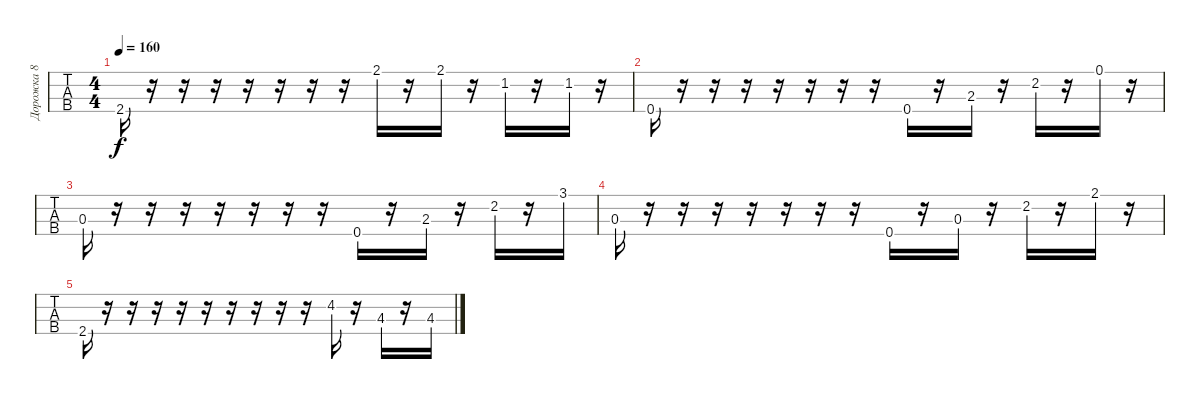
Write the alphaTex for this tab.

\track ("Дорожка 8" "Дорожка 8") {instrument electricbassfinger}
\staff {tabs}
\tuning (G2 D2 A1 E1) {hide}
\ts (4 4)
\tempo 160
\clef f4
\ks c
2.4.16{dy f} r.16 r.16 r.16 r.16 r.16 r.16 r.16 2.1.16 r.16 2.1.16 r.16 1.2.16 r.16 1.2.16 r.16 |
0.4.16 r.16 r.16 r.16 r.16 r.16 r.16 r.16 0.4.16 r.16 2.3.16 r.16 2.2.16 r.16 0.1.16 r.16 |
0.3.16 r.16 r.16 r.16 r.16 r.16 r.16 r.16 0.4.16 r.16 2.3.16 r.16 2.2.16 r.16 3.1.16 |
0.3.16 r.16 r.16 r.16 r.16 r.16 r.16 r.16 0.4.16 r.16 0.3.16 r.16 2.2.16 r.16 2.1.16 r.16 |
2.4.16 r.16 r.16 r.16 r.16 r.16 r.16 r.16 r.16 r.16 4.2.16 r.16 4.3.16 r.16 4.3.16
